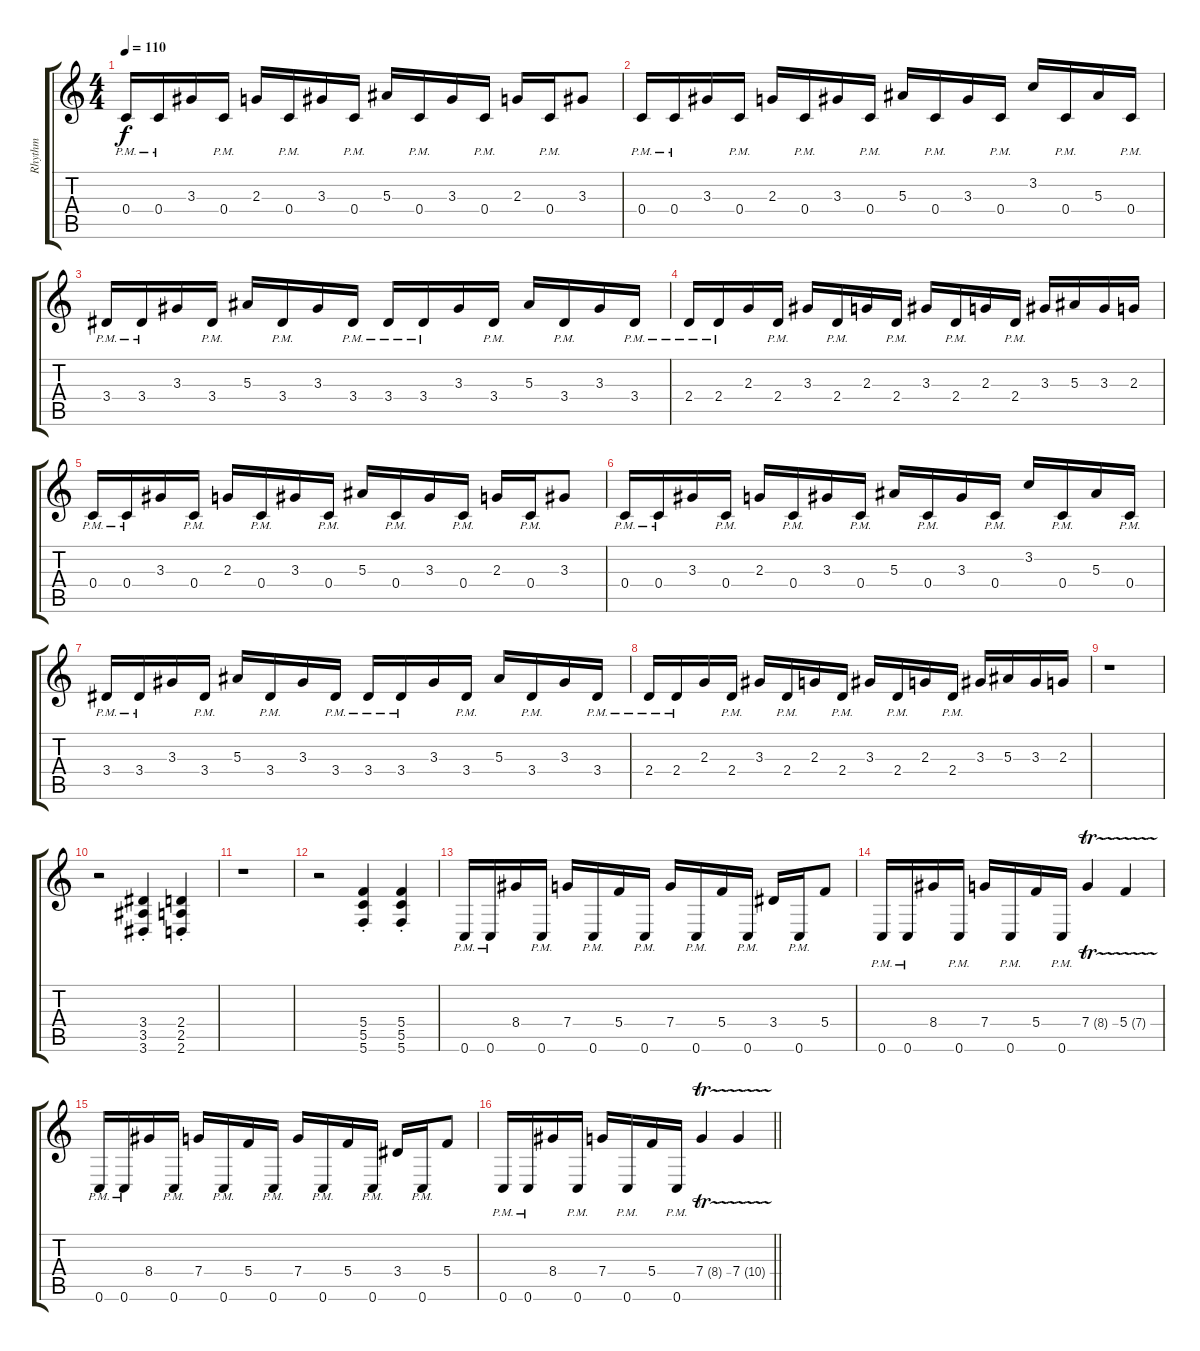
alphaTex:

\track ("Rhythm" "Rhythm") {instrument distortionguitar}
\staff {score tabs}
\tuning (D4 A3 F3 C3 G2 C2) {hide}
\ts (4 4)
\tempo 110
\clef g2
\ks c
0.4{pm}.16{dy f} 0.4{pm}.16 3.3.16 0.4{pm}.16 2.3.16 0.4{pm}.16 3.3.16 0.4{pm}.16 5.3.16 0.4{pm}.16 3.3.16 0.4{pm}.16 2.3.16 0.4{pm}.16 3.3.8 |
0.4{pm}.16 0.4{pm}.16 3.3.16 0.4{pm}.16 2.3.16 0.4{pm}.16 3.3.16 0.4{pm}.16 5.3.16 0.4{pm}.16 3.3.16 0.4{pm}.16 3.2.16 0.4{pm}.16 5.3.16 0.4{pm}.16 |
3.4{pm}.16 3.4{pm}.16 3.3.16 3.4{pm}.16 5.3.16 3.4{pm}.16 3.3.16 3.4{pm}.16 3.4{pm}.16 3.4{pm}.16 3.3.16 3.4{pm}.16 5.3.16 3.4{pm}.16 3.3.16 3.4{pm}.16 |
2.4{pm}.16 2.4{pm}.16 2.3.16 2.4{pm}.16 3.3.16 2.4{pm}.16 2.3.16 2.4{pm}.16 3.3.16 2.4{pm}.16 2.3.16 2.4{pm}.16 3.3.16 5.3.16 3.3.16 2.3.16 |
0.4{pm}.16 0.4{pm}.16 3.3.16 0.4{pm}.16 2.3.16 0.4{pm}.16 3.3.16 0.4{pm}.16 5.3.16 0.4{pm}.16 3.3.16 0.4{pm}.16 2.3.16 0.4{pm}.16 3.3.8 |
0.4{pm}.16 0.4{pm}.16 3.3.16 0.4{pm}.16 2.3.16 0.4{pm}.16 3.3.16 0.4{pm}.16 5.3.16 0.4{pm}.16 3.3.16 0.4{pm}.16 3.2.16 0.4{pm}.16 5.3.16 0.4{pm}.16 |
3.4{pm}.16 3.4{pm}.16 3.3.16 3.4{pm}.16 5.3.16 3.4{pm}.16 3.3.16 3.4{pm}.16 3.4{pm}.16 3.4{pm}.16 3.3.16 3.4{pm}.16 5.3.16 3.4{pm}.16 3.3.16 3.4{pm}.16 |
2.4{pm}.16 2.4{pm}.16 2.3.16 2.4{pm}.16 3.3.16 2.4{pm}.16 2.3.16 2.4{pm}.16 3.3.16 2.4{pm}.16 2.3.16 2.4{pm}.16 3.3.16 5.3.16 3.3.16 2.3.16 |
r.1 |
r.2 (3.4{st} 3.5{st} 3.6{st}).4 (2.4{st} 2.5{st} 2.6{st}).4 |
r.1 |
r.2 (5.4{st} 5.5{st} 5.6{st}).4 (5.4{st} 5.5{st} 5.6{st}).4 |
0.6{pm}.16 0.6{pm}.16 8.4.16 0.6{pm}.16 7.4.16 0.6{pm}.16 5.4.16 0.6{pm}.16 7.4.16 0.6{pm}.16 5.4.16 0.6{pm}.16 3.4.16 0.6{pm}.16 5.4.8 |
0.6{pm}.16 0.6{pm}.16 8.4.16 0.6{pm}.16 7.4.16 0.6{pm}.16 5.4.16 0.6{pm}.16 7.4{tr (8 16)}.4 5.4{tr (7 16)}.4 |
0.6{pm}.16 0.6{pm}.16 8.4.16 0.6{pm}.16 7.4.16 0.6{pm}.16 5.4.16 0.6{pm}.16 7.4.16 0.6{pm}.16 5.4.16 0.6{pm}.16 3.4.16 0.6{pm}.16 5.4.8 |
\barLineRight lightlight
0.6{pm}.16 0.6{pm}.16 8.4.16 0.6{pm}.16 7.4.16 0.6{pm}.16 5.4.16 0.6{pm}.16 7.4{tr (8 16)}.4 7.4{tr (10 16)}.4
